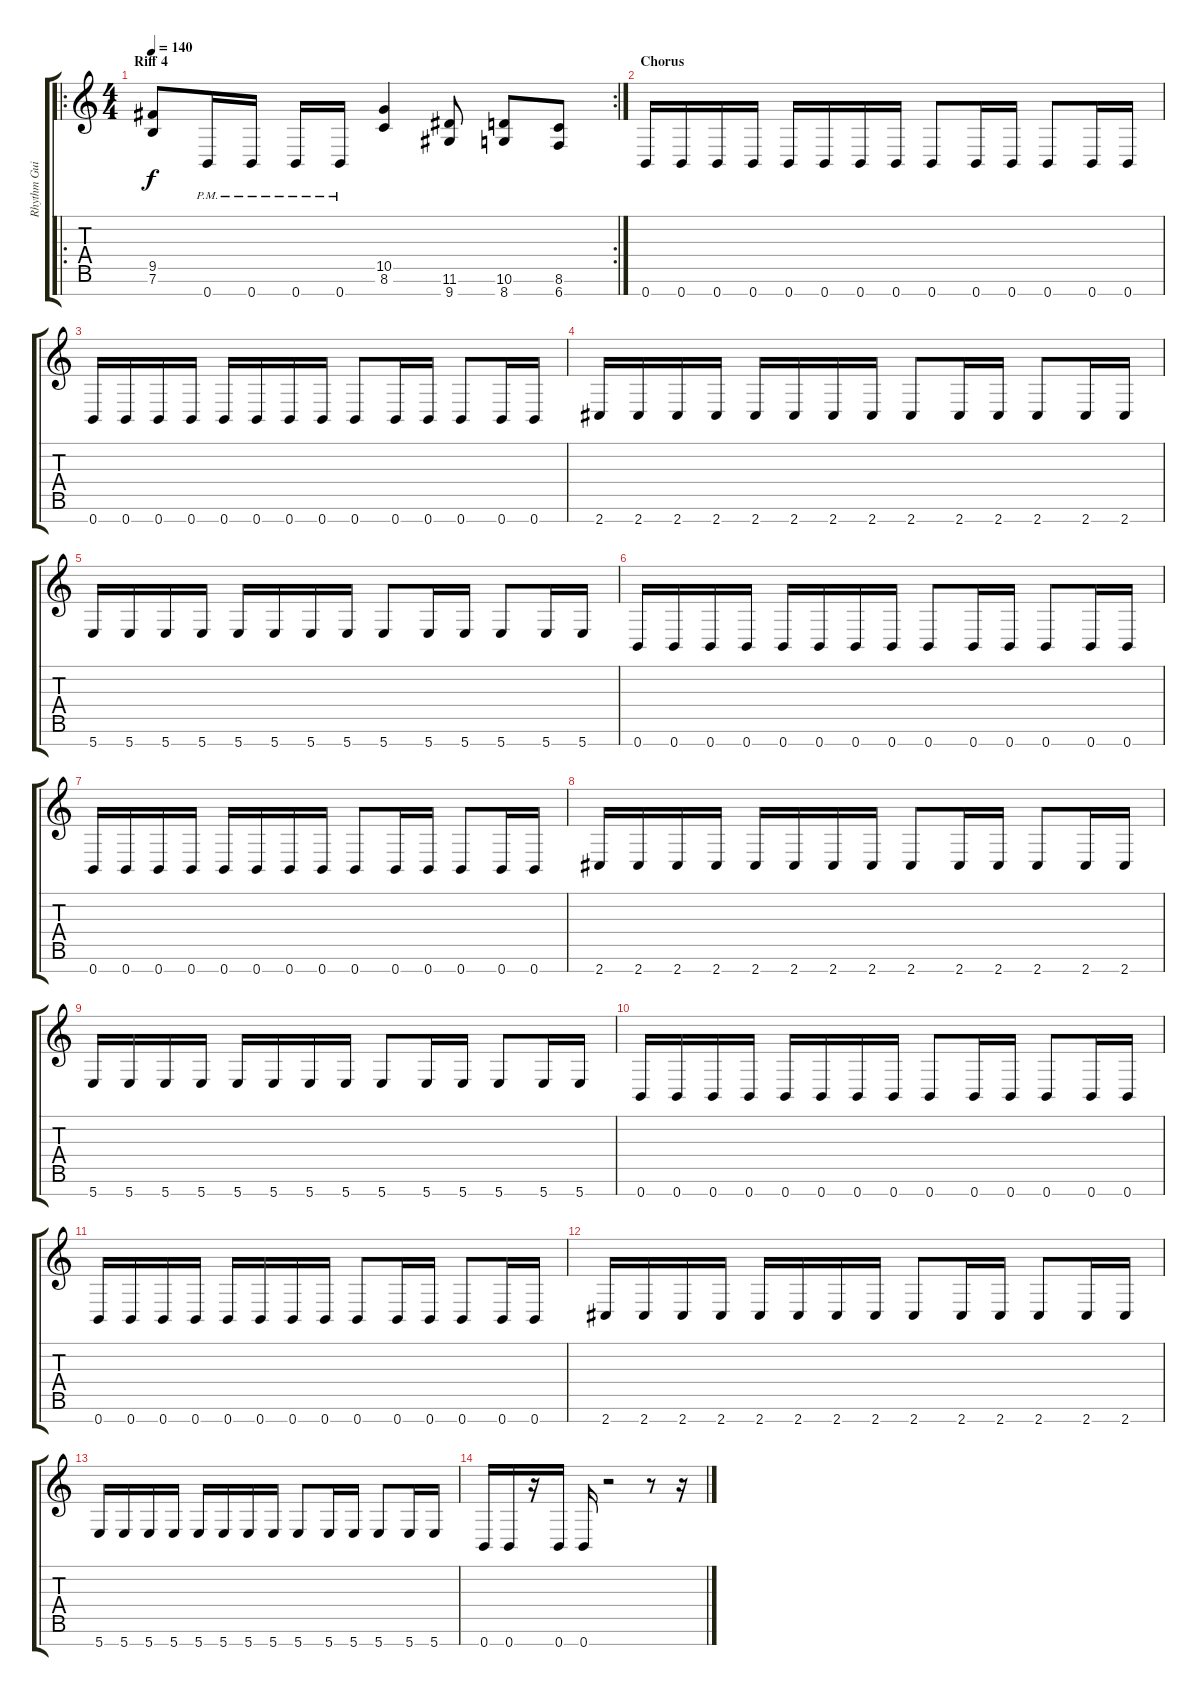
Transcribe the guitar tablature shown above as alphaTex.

\track ("Rhythm Guitar L" "Rhythm Gui") {instrument distortionguitar}
\staff {score tabs}
\tuning (E4 B3 G3 D3 A2 E2 B1) {hide}
\ro
\rc 2
\ts (4 4)
\section ("" "Riff 4")
\tempo 140
\clef g2
\ks c
(9.5 7.6).8{dy f} 0.7{pm}.16 0.7{pm}.16 0.7{pm}.16 0.7{pm}.16 (10.5 8.6).4 (11.6 9.7).8 (10.6 8.7).8 (8.6 6.7).8 |
\section ("" "Chorus")
0.7.16 0.7.16 0.7.16 0.7.16 0.7.16 0.7.16 0.7.16 0.7.16 0.7.8 0.7.16 0.7.16 0.7.8 0.7.16 0.7.16 |
0.7.16 0.7.16 0.7.16 0.7.16 0.7.16 0.7.16 0.7.16 0.7.16 0.7.8 0.7.16 0.7.16 0.7.8 0.7.16 0.7.16 |
2.7.16 2.7.16 2.7.16 2.7.16 2.7.16 2.7.16 2.7.16 2.7.16 2.7.8 2.7.16 2.7.16 2.7.8 2.7.16 2.7.16 |
5.7.16 5.7.16 5.7.16 5.7.16 5.7.16 5.7.16 5.7.16 5.7.16 5.7.8 5.7.16 5.7.16 5.7.8 5.7.16 5.7.16 |
0.7.16 0.7.16 0.7.16 0.7.16 0.7.16 0.7.16 0.7.16 0.7.16 0.7.8 0.7.16 0.7.16 0.7.8 0.7.16 0.7.16 |
0.7.16 0.7.16 0.7.16 0.7.16 0.7.16 0.7.16 0.7.16 0.7.16 0.7.8 0.7.16 0.7.16 0.7.8 0.7.16 0.7.16 |
2.7.16 2.7.16 2.7.16 2.7.16 2.7.16 2.7.16 2.7.16 2.7.16 2.7.8 2.7.16 2.7.16 2.7.8 2.7.16 2.7.16 |
5.7.16 5.7.16 5.7.16 5.7.16 5.7.16 5.7.16 5.7.16 5.7.16 5.7.8 5.7.16 5.7.16 5.7.8 5.7.16 5.7.16 |
0.7.16 0.7.16 0.7.16 0.7.16 0.7.16 0.7.16 0.7.16 0.7.16 0.7.8 0.7.16 0.7.16 0.7.8 0.7.16 0.7.16 |
0.7.16 0.7.16 0.7.16 0.7.16 0.7.16 0.7.16 0.7.16 0.7.16 0.7.8 0.7.16 0.7.16 0.7.8 0.7.16 0.7.16 |
2.7.16 2.7.16 2.7.16 2.7.16 2.7.16 2.7.16 2.7.16 2.7.16 2.7.8 2.7.16 2.7.16 2.7.8 2.7.16 2.7.16 |
5.7.16 5.7.16 5.7.16 5.7.16 5.7.16 5.7.16 5.7.16 5.7.16 5.7.8 5.7.16 5.7.16 5.7.8 5.7.16 5.7.16 |
0.7.16 0.7.16 r.16 0.7.16 0.7.16 r.2 r.8 r.16
